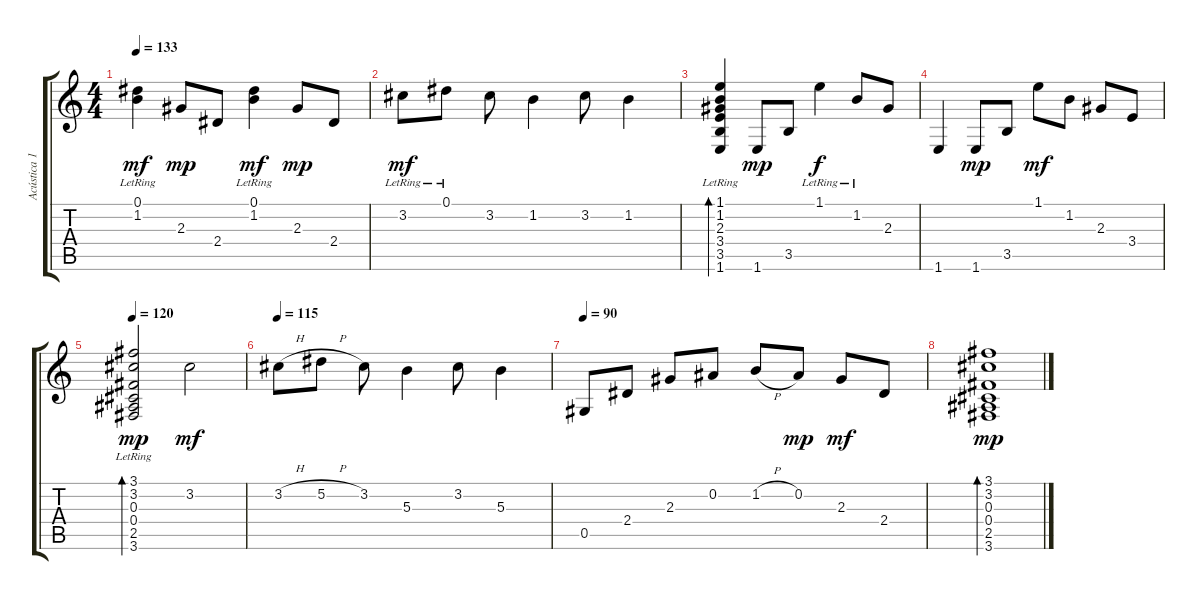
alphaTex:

\track ("Acústica 1" "Acústica 1") {instrument acousticguitarsteel}
\staff {score tabs}
\tuning (Eb4 Bb3 Gb3 Db3 Ab2 Eb2) {hide}
\ts (4 4)
\tempo 133
\clef g2
\ks c
(0.1{lr} 1.2).4{dy mf} 2.3.8{dy mp} 2.4.8 (0.1{lr} 1.2).4{dy mf} 2.3.8{dy mp} 2.4.8 |
3.2{lr}.8{dy mf} 0.1{lr}.8 3.2.8 1.2.4 3.2.8 1.2.4 |
(1.1{lr} 1.2{lr} 2.3{lr} 3.4{lr} 3.5{lr} 1.6{lr}).4{bd 60} 1.6.8{dy mp} 3.5.8 1.1{lr}.4{dy f} 1.2{lr}.8 2.3.8 |
1.6.4 1.6.8{dy mp} 3.5.8 1.1.8{dy mf} 1.2.8 2.3.8 3.4.8 |
\tempo 120
(3.1{lr} 3.2{lr} 0.3{lr} 0.4{lr} 2.5{lr} 3.6{lr}).2{bd 120 dy mp} 3.2.2{dy mf} |
\tempo 115
3.2{h}.8 5.2{h}.8 3.2.8 5.3.4 3.2.8 5.3.4 |
\tempo 90
0.5.8 2.4.8 2.3.8 0.2.8 1.2{h}.8 0.2.8{dy mp} 2.3.8{dy mf} 2.4.8 |
(3.1 3.2 0.3 0.4 2.5 3.6).1{bd 240 dy mp}
